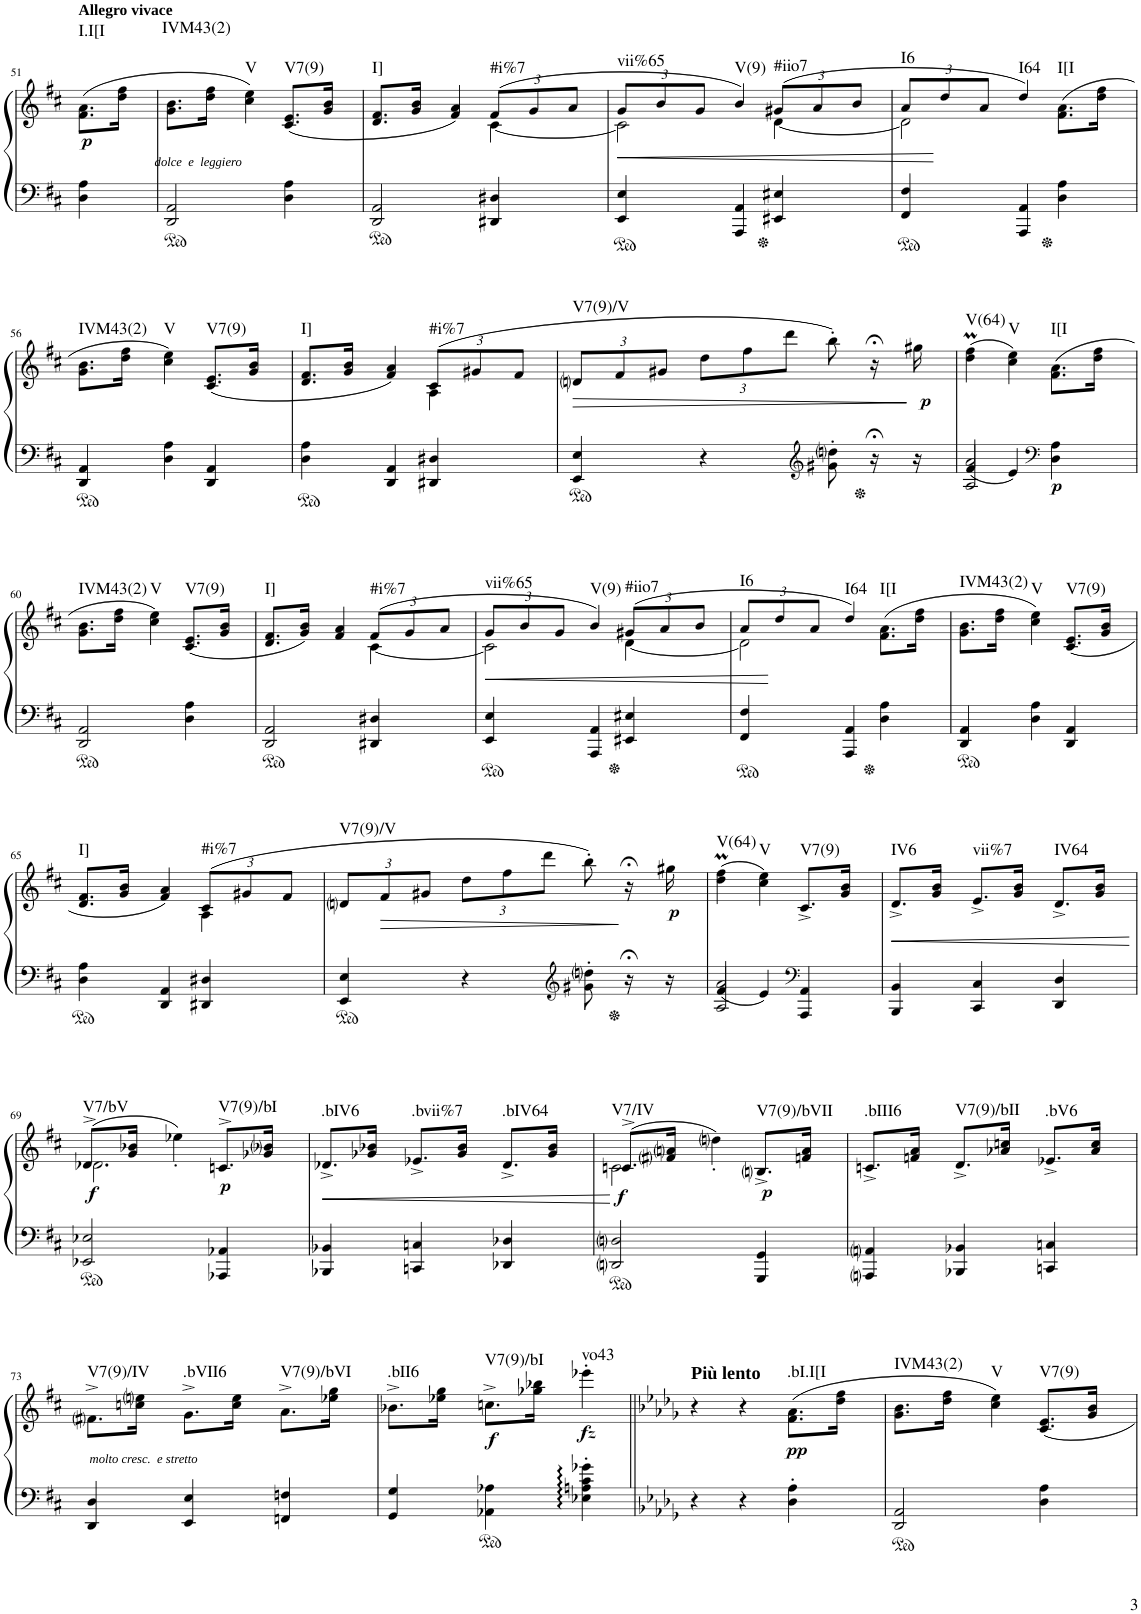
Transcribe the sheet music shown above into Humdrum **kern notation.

**kern	**kern	**dynam	**harte
*part1	*part1	*part1	*part1
*staff2	*staff1	*staff1/2	*
*I"Midi_1	*	*	*
!!LO:PB:g=z
*clefF4	*clefG2	*	*
*k[f#c#]	*k[f#c#]	*	*
*D:	*D:	*	*
*M3/4	*M3/4	*	*
=51	=51	=51	=51
*	*^	*	*
!	!LO:TX:a:B:t=Allegro vivace	!	!	!
!	!	!	!LO:DY:b	!LO:H:kt=I.I[I
4D\ 4A\	(8.f#\ 8.a\L	4ryy	p	N
!	!LO:TX:b:i:t=dolce  e  leggiero	!	!	!
.	16dd\ 16ff#\Jk	.	.	.
=52	=52	=52	=52	=52
!	!	!	!	!LO:H:kt=IVM43(2)
2DD/ 2AA/	8.g\ 8.b\L	2ryy	.	N
.	16dd\ 16ff#\Jk	.	.	.
!	!	!	!	!LO:H:kt=V
.	4cc#\ 4ee\)	.	.	N
!	!	!	!	!LO:H:kt=V7(9)
4D\ 4A\	(8.c#/ 8.e/L	4ryy	.	N
.	16g/ 16b/Jk	.	.	.
=53	=53	=53	=53	=53
!	!	!	!	!LO:H:kt=I]
2DD/ 2AA/	8.d/ 8.f#/L	2ryy	.	N
.	16g/ 16b/Jk	.	.	.
.	4f#/ 4a/)	.	.	.
*	*Xbrackettup	*	*	*
!	!	!	!	!LO:H:kt=#i%7
4DD#X/ 4D#X/	(12f#/L	[4c#\	.	N
.	12g/	.	.	.
.	12a/J	.	.	.
=54	=54	=54	=54	=54
!	!	!	!LO:HP:b	!LO:H:kt=vii%65
4EE/ 4E/	12g/L	2c#\]	<	N
.	12b/	.	.	.
.	12g/J	.	.	.
!	!	!	!	!LO:H:kt=V(9)
4AAA/ 4AA/	4b/)	.	.	N
!	!	!	!	!LO:H:kt=#iio7
4EE#X/ 4E#X/	(12g#X/L	[4d\	.	N
.	12a/	.	.	.
.	12b/J	.	.	.
=55	=55	=55	=55	=55
!	!	!	!	!LO:H:kt=I6
4FF#/ 4F#/	12a/L	2d\]	.	N
.	12dd/	.	[	.
.	12a/J	.	.	.
!	!	!	!	!LO:H:kt=I64
4AAA/ 4AA/	4dd/)	.	.	N
!	!	!	!	!LO:H:kt=I[I
4D\ 4A\	(8.f#\ 8.a\L	4ryy	.	N
.	16dd\ 16ff#\Jk	.	.	.
!!LO:LB:g=z	!!
=56	=56	=56	=56	=56
*^	*	*	*	*
!	!	!	!	!	!LO:H:kt=IVM43(2)
4DD/ 4AA/	2ryy	8.g\ 8.b\L	2ryy	.	N
.	.	16dd\ 16ff#\Jk	.	.	.
!	!	!	!	!	!LO:H:kt=V
4D\ 4A\	.	4cc#\ 4ee\)	.	.	N
!	!	!	!	!	!LO:H:kt=V7(9)
4DD/ 4AA/	4ryy	(8.c#/ 8.e/L	4ryy	.	N
.	.	16g/ 16b/Jk	.	.	.
=57	=57	=57	=57	=57	=57
!	!	!	!	!	!LO:H:kt=I]
4D\ 4A\	2ryy	8.d/ 8.f#/L	2ryy	.	N
.	.	16g/ 16b/Jk	.	.	.
4DD/ 4AA/	.	4f#/ 4a/)	.	.	.
!	!	!	!	!	!LO:H:kt=#i%7
4DD#X/ 4D#X/	4ryy	(12c#/L	4A\	.	N
.	.	12g#X/	.	.	.
.	.	12f#/J	.	.	.
=58	=58	=58	=58	=58	=58
!	!	!	!	!LO:HP:b	!LO:H:kt=V7(9)/V
4EE/ 4E/	2ryy	12dni/L	2ryy	>	N
.	.	12f#/	.	.	.
.	.	12g#X/J	.	.	.
4r	.	12dd\L	.	.	.
.	.	12ff#\	.	.	.
.	.	12ddd\J	.	.	.
*clefG2	*	*	*	*	*
8g#X\' 8ddni\'	4ryy	8bb'\)	4ryy	.	.
16r;<	.	16r;<	.	.	.
!	!	!	!	!LO:DY:n=1:b	!
16r	.	16gg#X\	.	] p	.
=59	=59	=59	=59	=59	=59
!	!	!	!	!	!LO:H:kt=V(64)
2A/ 2a/	4f#/	(4dd\M 4ff#\M	2ryy	.	N
!	!	!	!	!	!LO:H:kt=V
.	4e/	4cc#\ 4ee\)	.	.	N
*clefF4	*	*	*	*	*
!	!	!	!	!LO:DY:b=2	!LO:H:kt=I[I
4D\ 4A\	4ryy	(8.f#\ 8.a\L	4ryy	p	N
.	.	16dd\ 16ff#\Jk	.	.	.
*v	*v	*	*	*	*
!!LO:LB:g=z	!!
=60	=60	=60	=60	=60
!	!	!	!	!LO:H:kt=IVM43(2)
2DD/ 2AA/	8.g\ 8.b\L	2ryy	.	N
.	16dd\ 16ff#\Jk	.	.	.
!	!	!	!	!LO:H:kt=V
.	4cc#\ 4ee\)	.	.	N
!	!	!	!	!LO:H:kt=V7(9)
4D\ 4A\	(8.c#/ 8.e/L	4ryy	.	N
.	16g/ 16b/Jk	.	.	.
=61	=61	=61	=61	=61
!	!	!	!	!LO:H:kt=I]
2DD/ 2AA/	8.d/ 8.f#/L	2ryy	.	N
.	16g/ 16b/Jk)	.	.	.
.	4f#/ 4a/	.	.	.
!	!	!	!	!LO:H:kt=#i%7
4DD#X/ 4D#X/	(12f#/L	[4c#\	.	N
.	12g/	.	.	.
.	12a/J	.	.	.
=62	=62	=62	=62	=62
!	!	!	!LO:HP:b	!LO:H:kt=vii%65
4EE/ 4E/	12g/L	2c#\]	<	N
.	12b/	.	.	.
.	12g/J	.	.	.
!	!	!	!	!LO:H:kt=V(9)
4AAA/ 4AA/	4b/)	.	.	N
!	!	!	!	!LO:H:kt=#iio7
4EE#X/ 4E#X/	(12g#X/L	[4d\	.	N
.	12a/	.	.	.
.	12b/J	.	.	.
=63	=63	=63	=63	=63
!	!	!	!	!LO:H:kt=I6
4FF#/ 4F#/	12a/L	2d\]	.	N
.	12dd/	.	[	.
.	12a/J	.	.	.
!	!	!	!	!LO:H:kt=I64
4AAA/ 4AA/	4dd/)	.	.	N
!	!	!	!	!LO:H:kt=I[I
4D\ 4A\	(8.f#\ 8.a\L	4ryy	.	N
.	16dd\ 16ff#\Jk	.	.	.
=64	=64	=64	=64	=64
!	!	!	!	!LO:H:kt=IVM43(2)
4DD/ 4AA/	8.g\ 8.b\L	2ryy	.	N
.	16dd\ 16ff#\Jk	.	.	.
!	!	!	!	!LO:H:kt=V
4D\ 4A\	4cc#\ 4ee\)	.	.	N
!	!	!	!	!LO:H:kt=V7(9)
4DD/ 4AA/	(8.c#/ 8.e/L	4ryy	.	N
.	16g/ 16b/Jk	.	.	.
!!LO:LB:g=z	!!
=65	=65	=65	=65	=65
*^	*	*	*	*
!	!	!	!	!	!LO:H:kt=I]
4D\ 4A\	2ryy	8.d/ 8.f#/L	2ryy	.	N
.	.	16g/ 16b/Jk	.	.	.
4DD/ 4AA/	.	4f#/ 4a/)	.	.	.
!	!	!	!	!	!LO:H:kt=#i%7
4DD#X/ 4D#X/	4ryy	(12c#/L	4A\	.	N
.	.	12g#X/	.	.	.
.	.	12f#/J	.	.	.
=66	=66	=66	=66	=66	=66
!	!	!	!	!	!LO:H:kt=V7(9)/V
4EE/ 4E/	2ryy	12dni/L	2ryy	.	N
!	!	!	!	!LO:HP:b	!
.	.	12f#/	.	>	.
.	.	12g#X/J	.	.	.
4r	.	12dd\L	.	.	.
.	.	12ff#\	.	.	.
.	.	12ddd\J	.	.	.
*clefG2	*	*	*	*	*
8g#X\' 8ddni\'	4ryy	8bb'\)	4ryy	.	.
16r;<	.	16r;<	.	]	.
!	!	!	!	!LO:DY:b	!
16r	.	16gg#X\	.	p	.
=67	=67	=67	=67	=67	=67
!	!	!	!	!	!LO:H:kt=V(64)
2A/ 2a/	4f#/	(4dd\M 4ff#\M	2ryy	.	N
!	!	!	!	!	!LO:H:kt=V
.	4e/	4cc#\ 4ee\)	.	.	N
*clefF4	*	*	*	*	*
!	!	!	!	!	!LO:H:kt=V7(9)
4AAA/ 4AA/	4ryy	8.c#^/L	4ryy	.	N
.	.	16g/ 16b/Jk	.	.	.
=68	=68	=68	=68	=68	=68
!	!	!	!	!LO:HP:b	!LO:H:kt=IV6
4BBB/ 4BB/	2ryy	8.d^/L	2ryy	<	N
.	.	16g/ 16b/Jk	.	.	.
!	!	!	!	!	!LO:H:kt=vii%7
4CC#/ 4C#/	.	8.e^/L	.	.	N
.	.	16g/ 16b/Jk	.	.	.
!	!	!	!	!	!LO:H:kt=IV64
4DD/ 4D/	4ryy	8.d^/L	4ryy	.	N
.	.	16g/ 16b/Jk	.	.	.
*v	*v	*	*	*	*
*	*v	*v	*	*
.	.	[	.
!!LO:LB:g=z
=69	=69	=69	=69
*	*^	*	*
!	!	!	!LO:DY:b	!LO:H:kt=V7/bV
2EE-X/ 2E-X/	(8.d-X^/L	2.d-\	f	N
.	16g/ 16b-X/Jk	.	.	.
.	4ee-X'\)	.	.	.
!	!	!	!LO:DY:b	!LO:H:kt=V7(9)/bI
4AAA-X/ 4AA-X/	8.cn^/L	.	p	N
.	16g-X/ 16b-i/Jk	.	.	.
=70	=70	=70	=70	=70
!	!	!	!LO:HP:b	!LO:H:kt=.bIV6
4BBB-X/ 4BB-X/	8.d-X^/L	4ryy	<	N
.	16g-X/ 16b-X/Jk	.	.	.
!	!	!	!	!LO:H:kt=.bvii%7
4CCn/ 4Cn/	8.e-X^/L	2ryy	.	N
.	16g-/ 16b-/Jk	.	.	.
!	!	!	!	!LO:H:kt=.bIV64
4DD-X/ 4D-X/	8.d-^/L	.	.	N
.	16g-/ 16b-/Jk	.	.	.
*	*v	*v	*	*
.	.	[	.
=71	=71	=71	=71
*	*^	*	*
!	!	!	!LO:DY:b	!LO:H:kt=V7/IV
2DDni/ 2Dni/	(8.cn^/L	2c\	f	N
.	16f#i/ 16ani/Jk	.	.	.
.	4ddni'\)	.	.	.
!	!	!	!LO:DY:b	!LO:H:kt=V7(9)/bVII
4GGG/ 4GG/	8.Bni^/L	4ryy	p	N
.	16fn/ 16a/Jk	.	.	.
=72	=72	=72	=72	=72
!	!	!	!	!LO:H:kt=.bIII6
4AAAni/ 4AAni/	8.cn^/L	2ryy	.	N
.	16fn/ 16a/Jk	.	.	.
!	!	!	!	!LO:H:kt=V7(9)/bII
4BBB-X/ 4BB-X/	8.d^/L	.	.	N
.	16a-X/ 16ccn/Jk	.	.	.
!	!	!	!	!LO:H:kt=.bV6
4CCn/ 4Cn/	8.e-X^/L	4ryy	.	N
.	16a-/ 16cc/Jk	.	.	.
*	*v	*v	*	*
!!LO:LB:g=z
=73	=73	=73	=73
!LO:TX:a:i:t=molto cresc.  e stretto	!	!	!LO:H:kt=V7(9)/IV
4DD/ 4D/	8.f#i^\L	.	N
.	16ccn\ 16eeni\Jk	.	.
!	!	!	!LO:H:kt=.bVII6
4EE/ 4E/	8.g^\L	.	N
.	16cc\ 16ee\Jk	.	.
!	!	!	!LO:H:kt=V7(9)/bVI
4FFn/ 4Fn/	8.a^\L	.	N
.	16ee-X\ 16gg\Jk	.	.
=74	=74	=74	=74
!	!	!	!LO:H:kt=.bII6
4GG/ 4G/	8.b-X^\L	.	N
.	16ee-X\ 16gg\Jk	.	.
!	!	!LO:DY:b	!LO:H:kt=V7(9)/bI
4AA-X\ 4A-X\	8.ccn^\L	f	N
.	16gg-X\ 16bb-X\Jk	.	.
!	!	!LO:DY:b	!LO:H:kt=vo43
4E-X\' 4An\' 4c#\' 4g-X\'	4eee-X'\	fz	N
=75||	=75||	=75||	=75||
*k[b-e-a-d-g-]	*k[b-e-a-d-g-]	*	*
*D-:	*D-:	*	*
!	!LO:TX:a:B:t=Più lento	!	!
4r	4r	.	.
4r	4r	.	.
!	!	!LO:DY:b	!LO:H:kt=.bI.I[I
4D-\' 4A-\'	(8.f\ 8.a-\L	pp	N
.	16dd-\ 16ff\Jk	.	.
=76	=76	=76	=76
!	!	!	!LO:H:kt=IVM43(2)
2DD-/ 2AA-/	8.g-\ 8.b-\L	.	N
.	16dd-\ 16ff\Jk	.	.
!	!	!	!LO:H:kt=V
.	4cc\ 4ee-\)	.	N
!	!	!	!LO:H:kt=V7(9)
4D-\ 4A-\	8.c/ 8.e-/L	.	N
.	16g-/ 16b-/Jk	.	.
=	=	=	=
*-	*-	*-	*-
